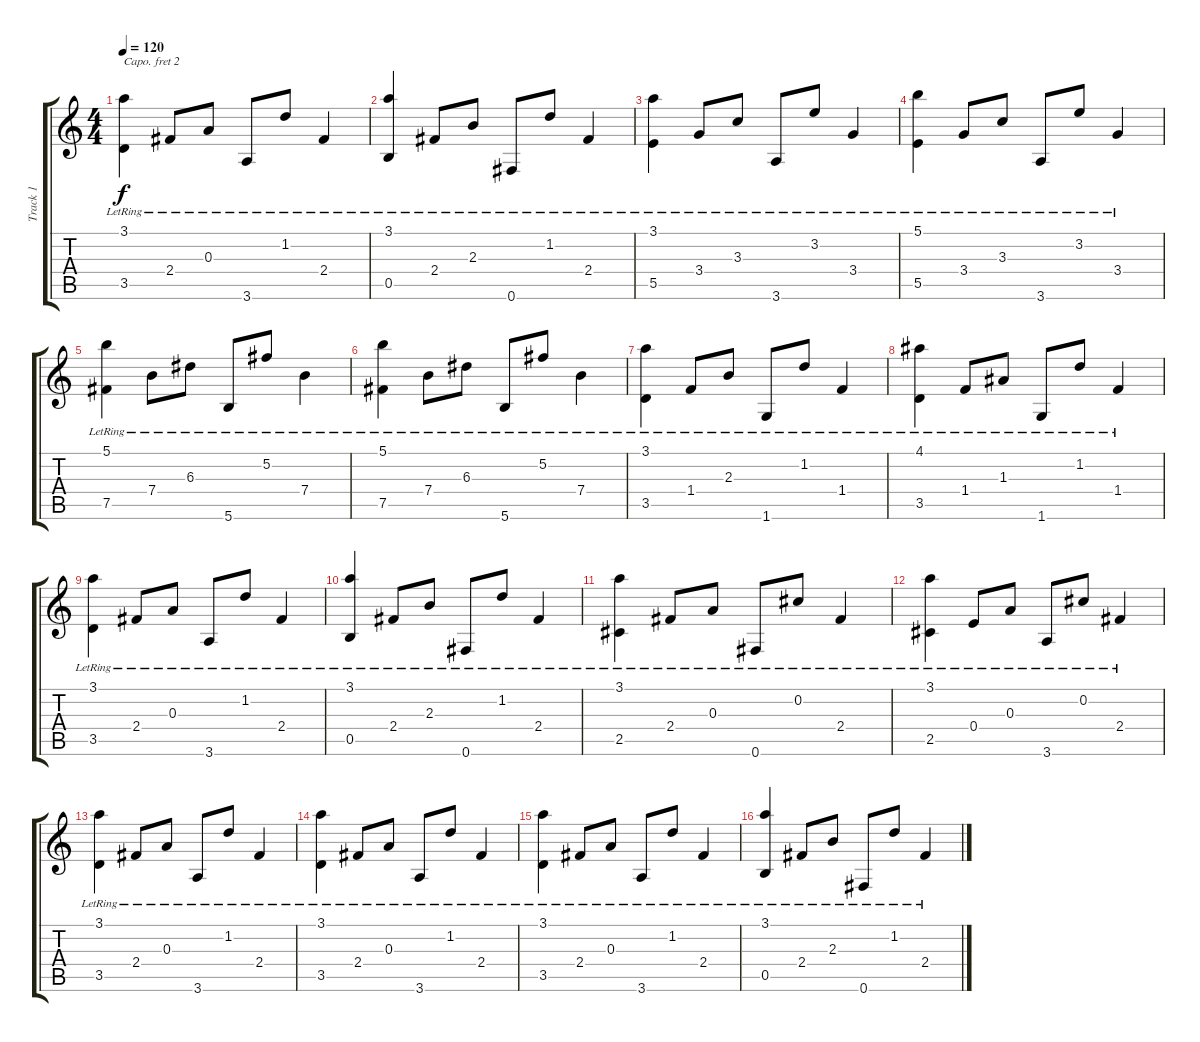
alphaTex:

\track ("Track 1" "Track 1") {instrument acousticguitarnylon}
\staff {score tabs}
\capo 2
\tuning (E4 B3 G3 D3 A2 E2) {hide}
\ts (4 4)
\tempo 120
\clef g2
\ks c
(3.1{lr} 3.5{lr}).4{dy f} 2.4{lr}.8 0.3{lr}.8 3.6{lr}.8 1.2{lr}.8 2.4{lr}.4 |
(3.1{lr} 0.5{lr}).4 2.4{lr}.8 2.3{lr}.8 0.6{lr}.8 1.2{lr}.8 2.4{lr}.4 |
(3.1{lr} 5.5{lr}).4 3.4{lr}.8 3.3{lr}.8 3.6{lr}.8 3.2{lr}.8 3.4{lr}.4 |
(5.1{lr} 5.5{lr}).4 3.4{lr}.8 3.3{lr}.8 3.6{lr}.8 3.2{lr}.8 3.4{lr}.4 |
(5.1{lr} 7.5{lr}).4 7.4{lr}.8 6.3{lr}.8 5.6{lr}.8 5.2{lr}.8 7.4{lr}.4 |
(5.1{lr} 7.5{lr}).4 7.4{lr}.8 6.3{lr}.8 5.6{lr}.8 5.2{lr}.8 7.4{lr}.4 |
(3.1{lr} 3.5{lr}).4 1.4{lr}.8 2.3{lr}.8 1.6{lr}.8 1.2{lr}.8 1.4{lr}.4 |
(4.1{lr} 3.5{lr}).4 1.4{lr}.8 1.3{lr}.8 1.6{lr}.8 1.2{lr}.8 1.4{lr}.4 |
(3.1{lr} 3.5{lr}).4 2.4{lr}.8 0.3{lr}.8 3.6{lr}.8 1.2{lr}.8 2.4{lr}.4 |
(3.1{lr} 0.5{lr}).4 2.4{lr}.8 2.3{lr}.8 0.6{lr}.8 1.2{lr}.8 2.4{lr}.4 |
(3.1{lr} 2.5{lr}).4 2.4{lr}.8 0.3{lr}.8 0.6{lr}.8 0.2{lr}.8 2.4{lr}.4 |
(3.1{lr} 2.5{lr}).4 0.4{lr}.8 0.3{lr}.8 3.6{lr}.8 0.2{lr}.8 2.4{lr}.4 |
(3.1{lr} 3.5{lr}).4 2.4{lr}.8 0.3{lr}.8 3.6{lr}.8 1.2{lr}.8 2.4{lr}.4 |
(3.1{lr} 3.5{lr}).4 2.4{lr}.8 0.3{lr}.8 3.6{lr}.8 1.2{lr}.8 2.4{lr}.4 |
(3.1{lr} 3.5{lr}).4 2.4{lr}.8 0.3{lr}.8 3.6{lr}.8 1.2{lr}.8 2.4{lr}.4 |
(3.1{lr} 0.5{lr}).4 2.4{lr}.8 2.3{lr}.8 0.6{lr}.8 1.2{lr}.8 2.4{lr}.4
